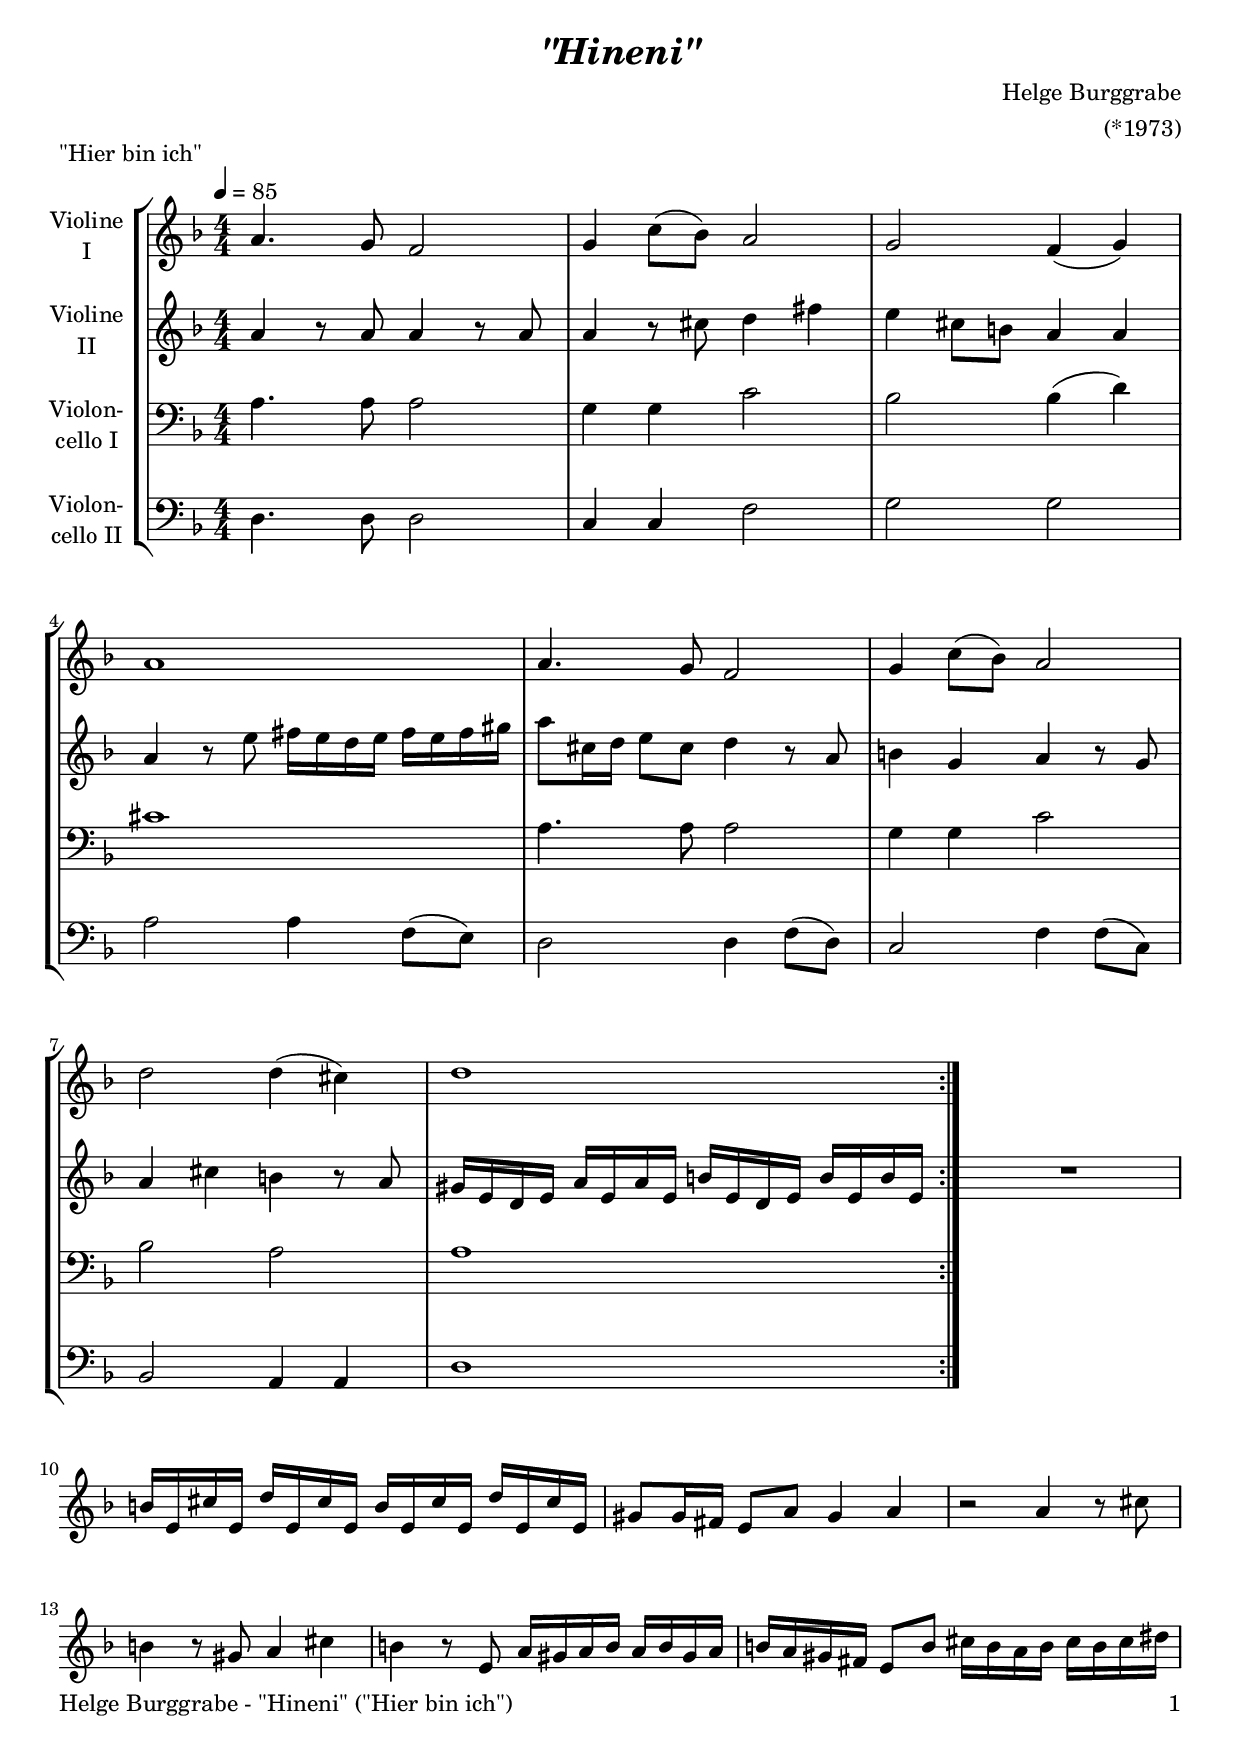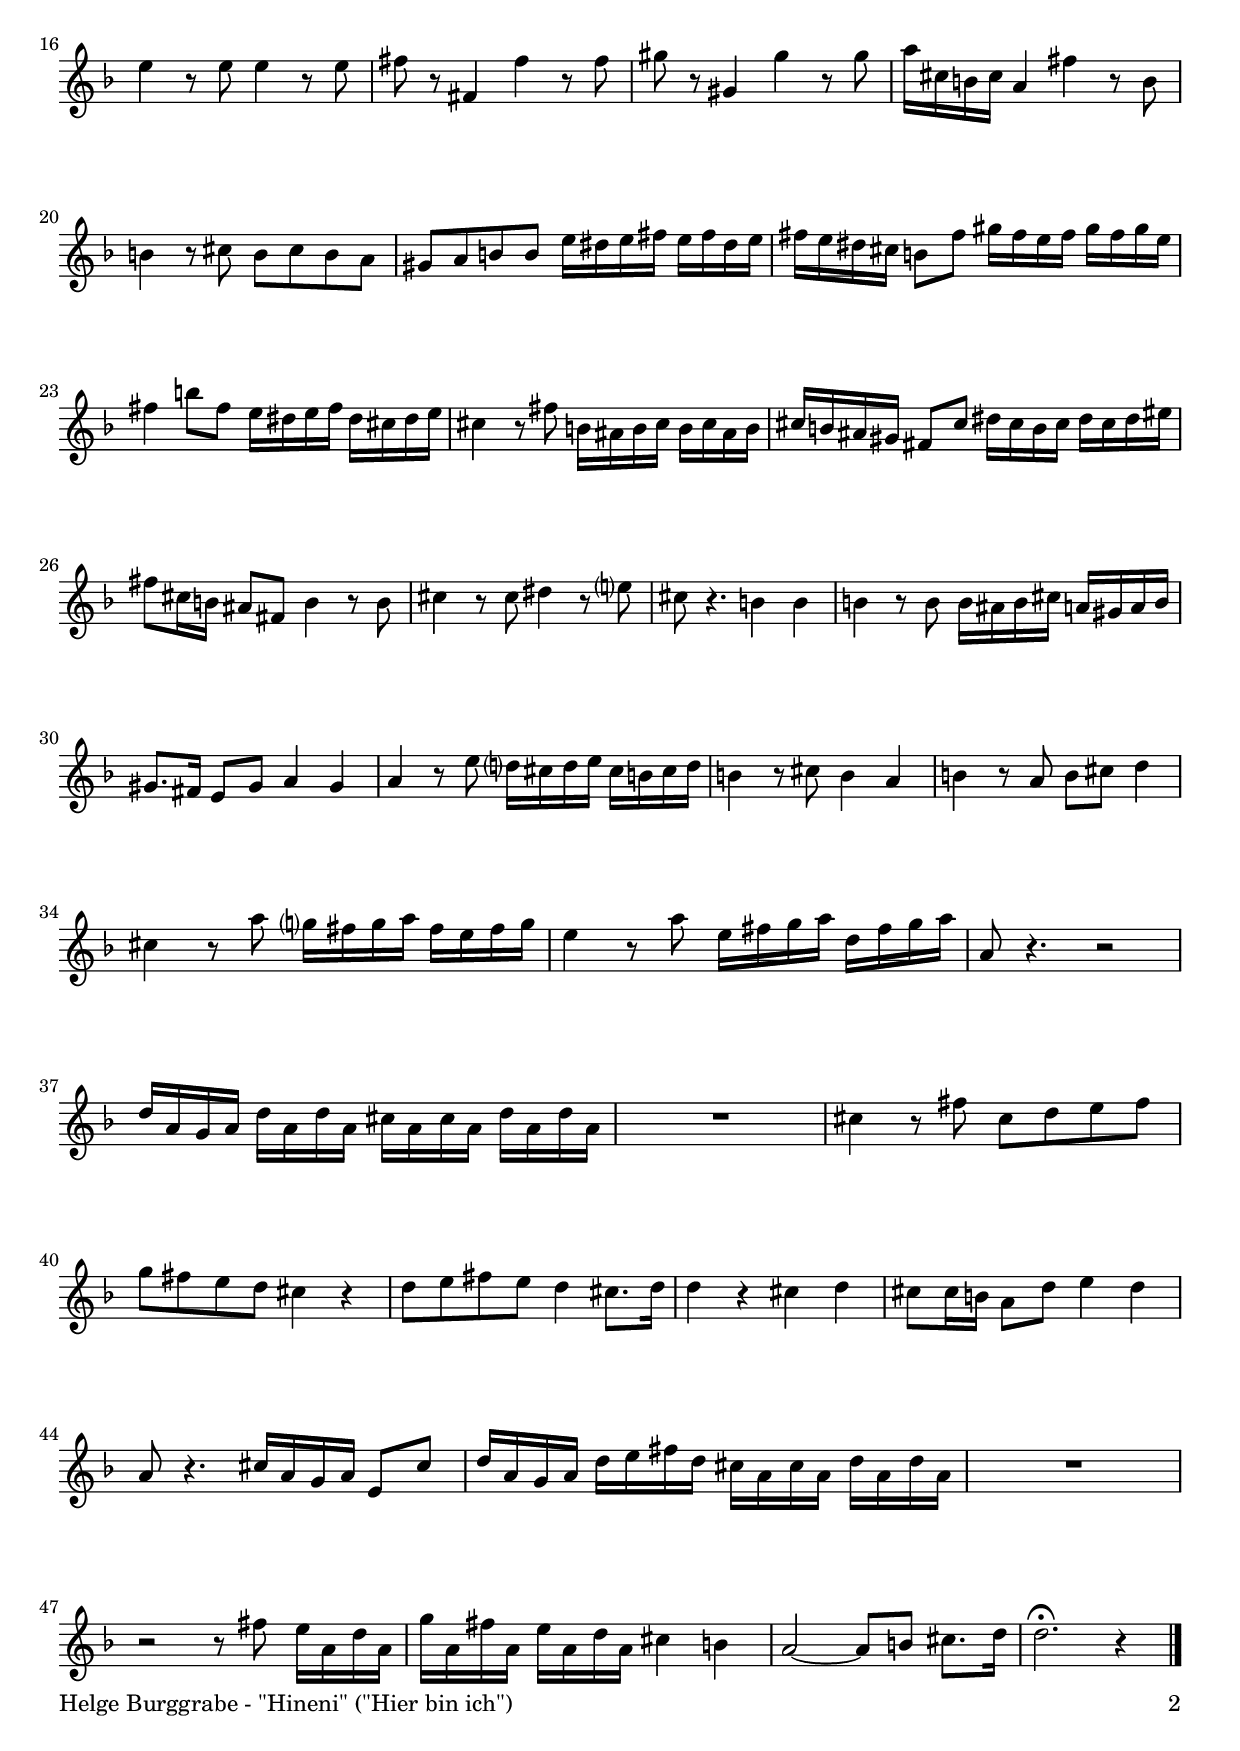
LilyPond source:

\version "2.24.4"
\include "deutsch.ly"
  
#(set-global-staff-size 20)

\header {
  title     = \markup \bold \italic "\"Hineni\""
  composer  = "Helge Burggrabe"
  arranger  = "(*1973)"
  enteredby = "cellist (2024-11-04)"
  piece     = "\"Hier bin ich\""
}

voiceconsts = {
  \key d \minor
  \time 4/4
  \clef "treble"
  \numericTimeSignature
  \compressEmptyMeasures
% Set default beaming for all staves
%  \set Timing.beamExceptions = #'()
%  \set Timing.baseMoment     = #(ly:make-moment 1 4)
%  \set Timing.beatStructure  = #'(1 1 1)
  \tempo 4=85
}

mivl = "violin"
miva = "viola"
mivc = "cello"

das = \mark \markup \box \italic "D.S."
fin = \mark \markup \box \italic "Fine"
rit = \mark \markup \box \italic "rit."

va = \relative c'' {
  \voiceconsts

  \repeat volta 2 {
    a4. g8 f2
    g4 c8( b) a2
    g f4( g)
    a1

    a4. g8 f2
    g4 c8( b) a2
    d d4( cis)
    d1
  }
}

\include "v2.ily"
vc = \relative c' {
  \voiceconsts
  \clef "bass"

  \repeat volta 2 {
    a4. a8 a2
    g4 g c2
    b b4( d)
    cis1

    a4. a8 a2
    g4 g c2
    b a
    a1
  }
}

vd = \relative c {
  \voiceconsts
  \clef "bass"

  \repeat volta 2 {
    d4. d8 d2
    c4 c f2
    g g
    a a4 f8( e)

    d2 d4 f8( d)
    c2 f4 f8( c)
    b2 a4 a
    d1
  }
}


music = \new StaffGroup <<
      \new Staff {
	\set Staff.midiInstrument = \mivl
	\set Staff.instrumentName = \markup \center-column { "Violine" "I" }
	\transpose d d { \va }
      }

      \new Staff {
	\set Staff.midiInstrument = \mivl
	\set Staff.instrumentName = \markup \center-column { "Violine" "II" }
	\transpose d d { \vb }
      }

      \new Staff {
	\set Staff.midiInstrument = \mivc
	\set Staff.instrumentName = \markup \center-column { "Violon-" "cello I" }
	\transpose d d { \vc }
      }

      \new Staff {
	\set Staff.midiInstrument = \mivc
	\set Staff.instrumentName = \markup \center-column { "Violon-" "cello II" }
	\transpose d d { \vd }
      }
>>

\book {
  \paper {
    print-page-number = ##t
    print-first-page-number = ##t
    ragged-last-bottom = ##f
    oddHeaderMarkup = \markup \null
    evenHeaderMarkup = \markup \null
    oddFooterMarkup = \markup {
      \fill-line {
        \if \should-print-page-number
        "Helge Burggrabe - \"Hineni\" (\"Hier bin ich\")" \fromproperty #'page:page-number-string
      }
    }
    evenFooterMarkup = \oddFooterMarkup
  } \score {
    \music
    \layout {}
  }

  \score {
    \unfoldRepeats \music

    \midi {
      \context {
        \Score
      }
    }
  }
}
